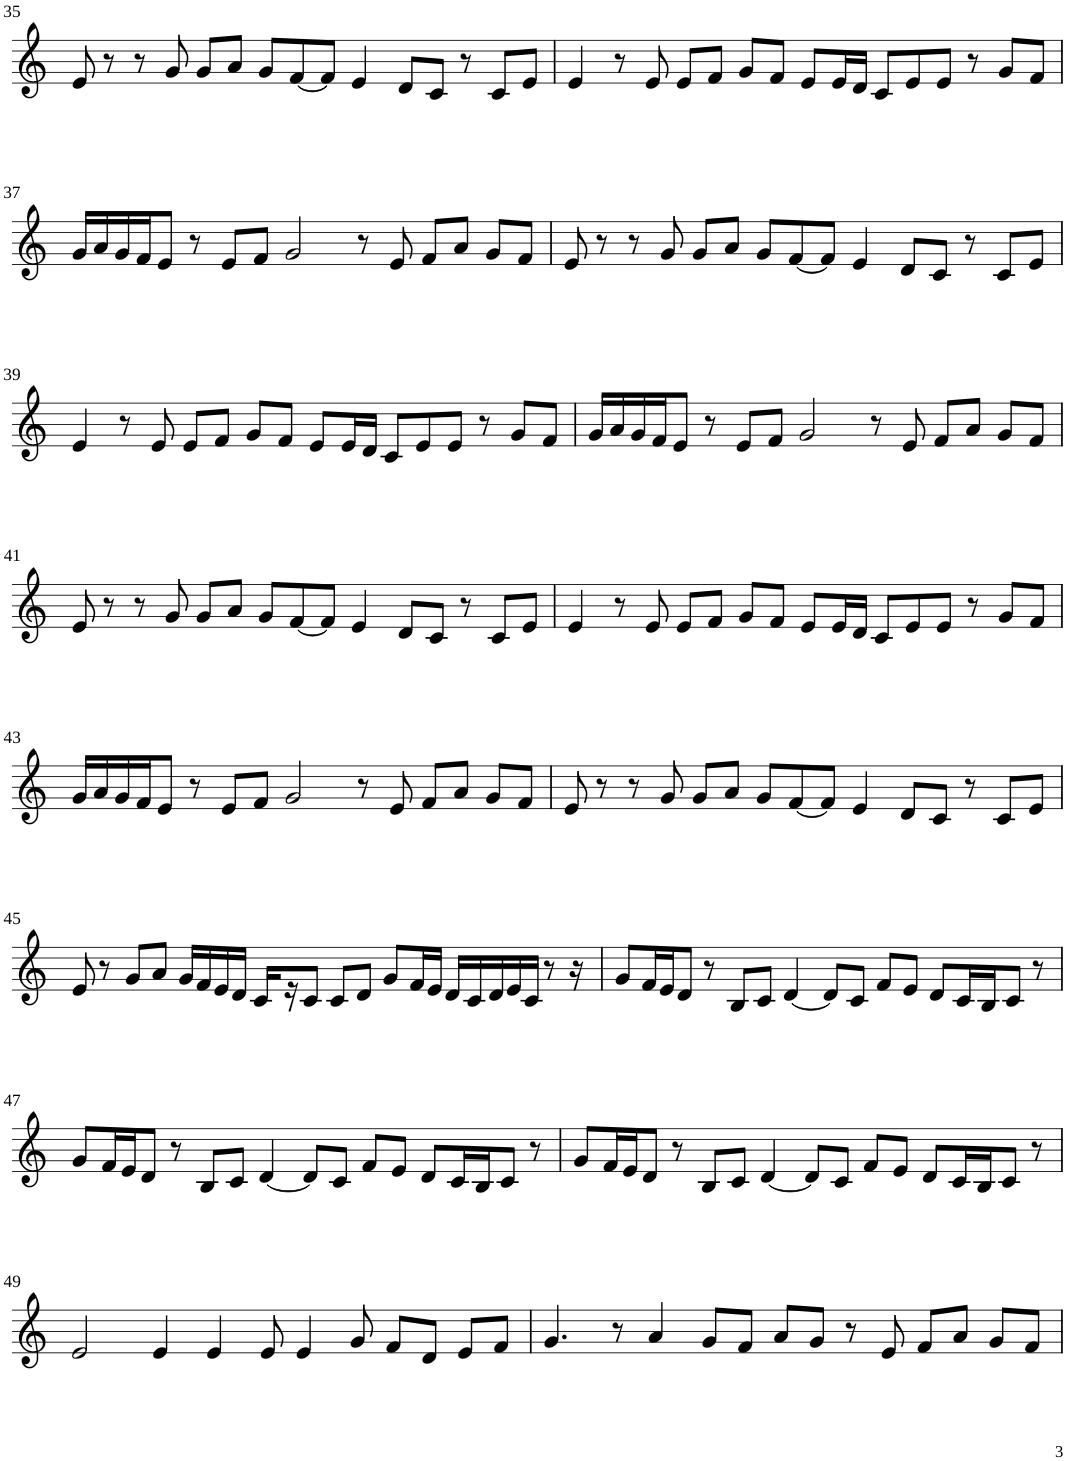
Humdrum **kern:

**kern
*part1
*staff1
*I"Violin
!!LO:PB:g=z
*clefG2
*k[]
*M8/4
=35
8e/
8r
8r
8g/
8g/L
8a/J
8g/L
[8f/
8f/J]
4e/
8d/L
8c/J
8r
8c/L
8e/J
=36
4e/
8r
8e/
8e/L
8f/J
8g/L
8f/J
8e/L
16e/L
16d/JJ
8c/L
8e/
8e/J
8r
8g/L
8f/J
!!LO:LB:g=z
=37
16g/LL
16a/
16g/
16f/J
8e/J
8r
8e/L
8f/J
2g/
8r
8e/
8f/L
8a/J
8g/L
8f/J
=38
8e/
8r
8r
8g/
8g/L
8a/J
8g/L
[8f/
8f/J]
4e/
8d/L
8c/J
8r
8c/L
8e/J
!!LO:LB:g=z
=39
4e/
8r
8e/
8e/L
8f/J
8g/L
8f/J
8e/L
16e/L
16d/JJ
8c/L
8e/
8e/J
8r
8g/L
8f/J
=40
16g/LL
16a/
16g/
16f/J
8e/J
8r
8e/L
8f/J
2g/
8r
8e/
8f/L
8a/J
8g/L
8f/J
!!LO:LB:g=z
=41
8e/
8r
8r
8g/
8g/L
8a/J
8g/L
[8f/
8f/J]
4e/
8d/L
8c/J
8r
8c/L
8e/J
=42
4e/
8r
8e/
8e/L
8f/J
8g/L
8f/J
8e/L
16e/L
16d/JJ
8c/L
8e/
8e/J
8r
8g/L
8f/J
!!LO:LB:g=z
=43
16g/LL
16a/
16g/
16f/J
8e/J
8r
8e/L
8f/J
2g/
8r
8e/
8f/L
8a/J
8g/L
8f/J
=44
8e/
8r
8r
8g/
8g/L
8a/J
8g/L
[8f/
8f/J]
4e/
8d/L
8c/J
8r
8c/L
8e/J
!!LO:LB:g=z
=45
8e/
8r
8g/L
8a/J
16g/LL
16f/
16e/
16d/JJ
16c/LL
16r
8c/J
8c/L
8d/J
8g/L
16f/L
16e/JJ
16d/LL
16c/
16d/
16e/
16c/JJ
8r
16r
=46
8g/L
16f/L
16e/J
8d/J
8r
8B/L
8c/J
[4d/
8d/L]
8c/J
8f/L
8e/J
8d/L
16c/L
16B/J
8c/J
8r
!!LO:LB:g=z
=47
8g/L
16f/L
16e/J
8d/J
8r
8B/L
8c/J
[4d/
8d/L]
8c/J
8f/L
8e/J
8d/L
16c/L
16B/J
8c/J
8r
=48
8g/L
16f/L
16e/J
8d/J
8r
8B/L
8c/J
[4d/
8d/L]
8c/J
8f/L
8e/J
8d/L
16c/L
16B/J
8c/J
8r
!!LO:LB:g=z
=49
2e/
4e/
4e/
8e/
4e/
8g/
8f/L
8d/J
8e/L
8f/J
=50
4.g/
8r
4a/
8g/L
8f/J
8a/L
8g/J
8r
8e/
8f/L
8a/J
8g/L
8f/J
=
*-
